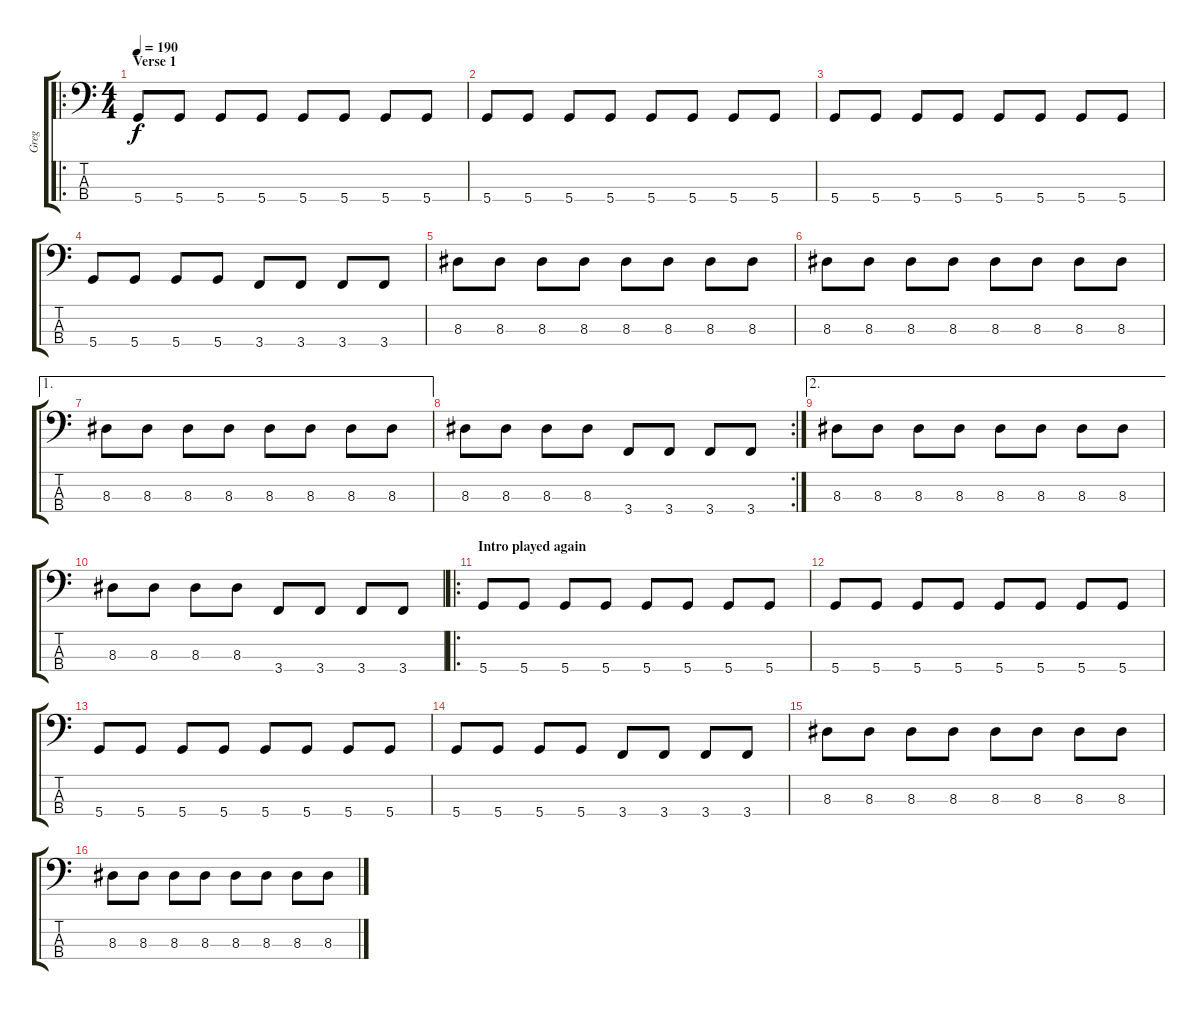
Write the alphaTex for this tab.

\track ("Greg" "Greg") {instrument slapbass1}
\staff {score tabs}
\tuning (F2 C2 G1 D1) {hide}
\ro
\ts (4 4)
\section ("" "Verse 1")
\tempo 190
\clef f4
\ks c
5.4.8{dy f} 5.4.8 5.4.8 5.4.8 5.4.8 5.4.8 5.4.8 5.4.8 |
5.4.8 5.4.8 5.4.8 5.4.8 5.4.8 5.4.8 5.4.8 5.4.8 |
5.4.8 5.4.8 5.4.8 5.4.8 5.4.8 5.4.8 5.4.8 5.4.8 |
5.4.8 5.4.8 5.4.8 5.4.8 3.4.8 3.4.8 3.4.8 3.4.8 |
8.3.8 8.3.8 8.3.8 8.3.8 8.3.8 8.3.8 8.3.8 8.3.8 |
8.3.8 8.3.8 8.3.8 8.3.8 8.3.8 8.3.8 8.3.8 8.3.8 |
\ae 1
8.3.8 8.3.8 8.3.8 8.3.8 8.3.8 8.3.8 8.3.8 8.3.8 |
\rc 2
8.3.8 8.3.8 8.3.8 8.3.8 3.4.8 3.4.8 3.4.8 3.4.8 |
\ae 2
8.3.8 8.3.8 8.3.8 8.3.8 8.3.8 8.3.8 8.3.8 8.3.8 |
8.3.8 8.3.8 8.3.8 8.3.8 3.4.8 3.4.8 3.4.8 3.4.8 |
\ro
\section ("" "Intro played again")
5.4.8 5.4.8 5.4.8 5.4.8 5.4.8 5.4.8 5.4.8 5.4.8 |
5.4.8 5.4.8 5.4.8 5.4.8 5.4.8 5.4.8 5.4.8 5.4.8 |
5.4.8 5.4.8 5.4.8 5.4.8 5.4.8 5.4.8 5.4.8 5.4.8 |
5.4.8 5.4.8 5.4.8 5.4.8 3.4.8 3.4.8 3.4.8 3.4.8 |
8.3.8 8.3.8 8.3.8 8.3.8 8.3.8 8.3.8 8.3.8 8.3.8 |
8.3.8 8.3.8 8.3.8 8.3.8 8.3.8 8.3.8 8.3.8 8.3.8
